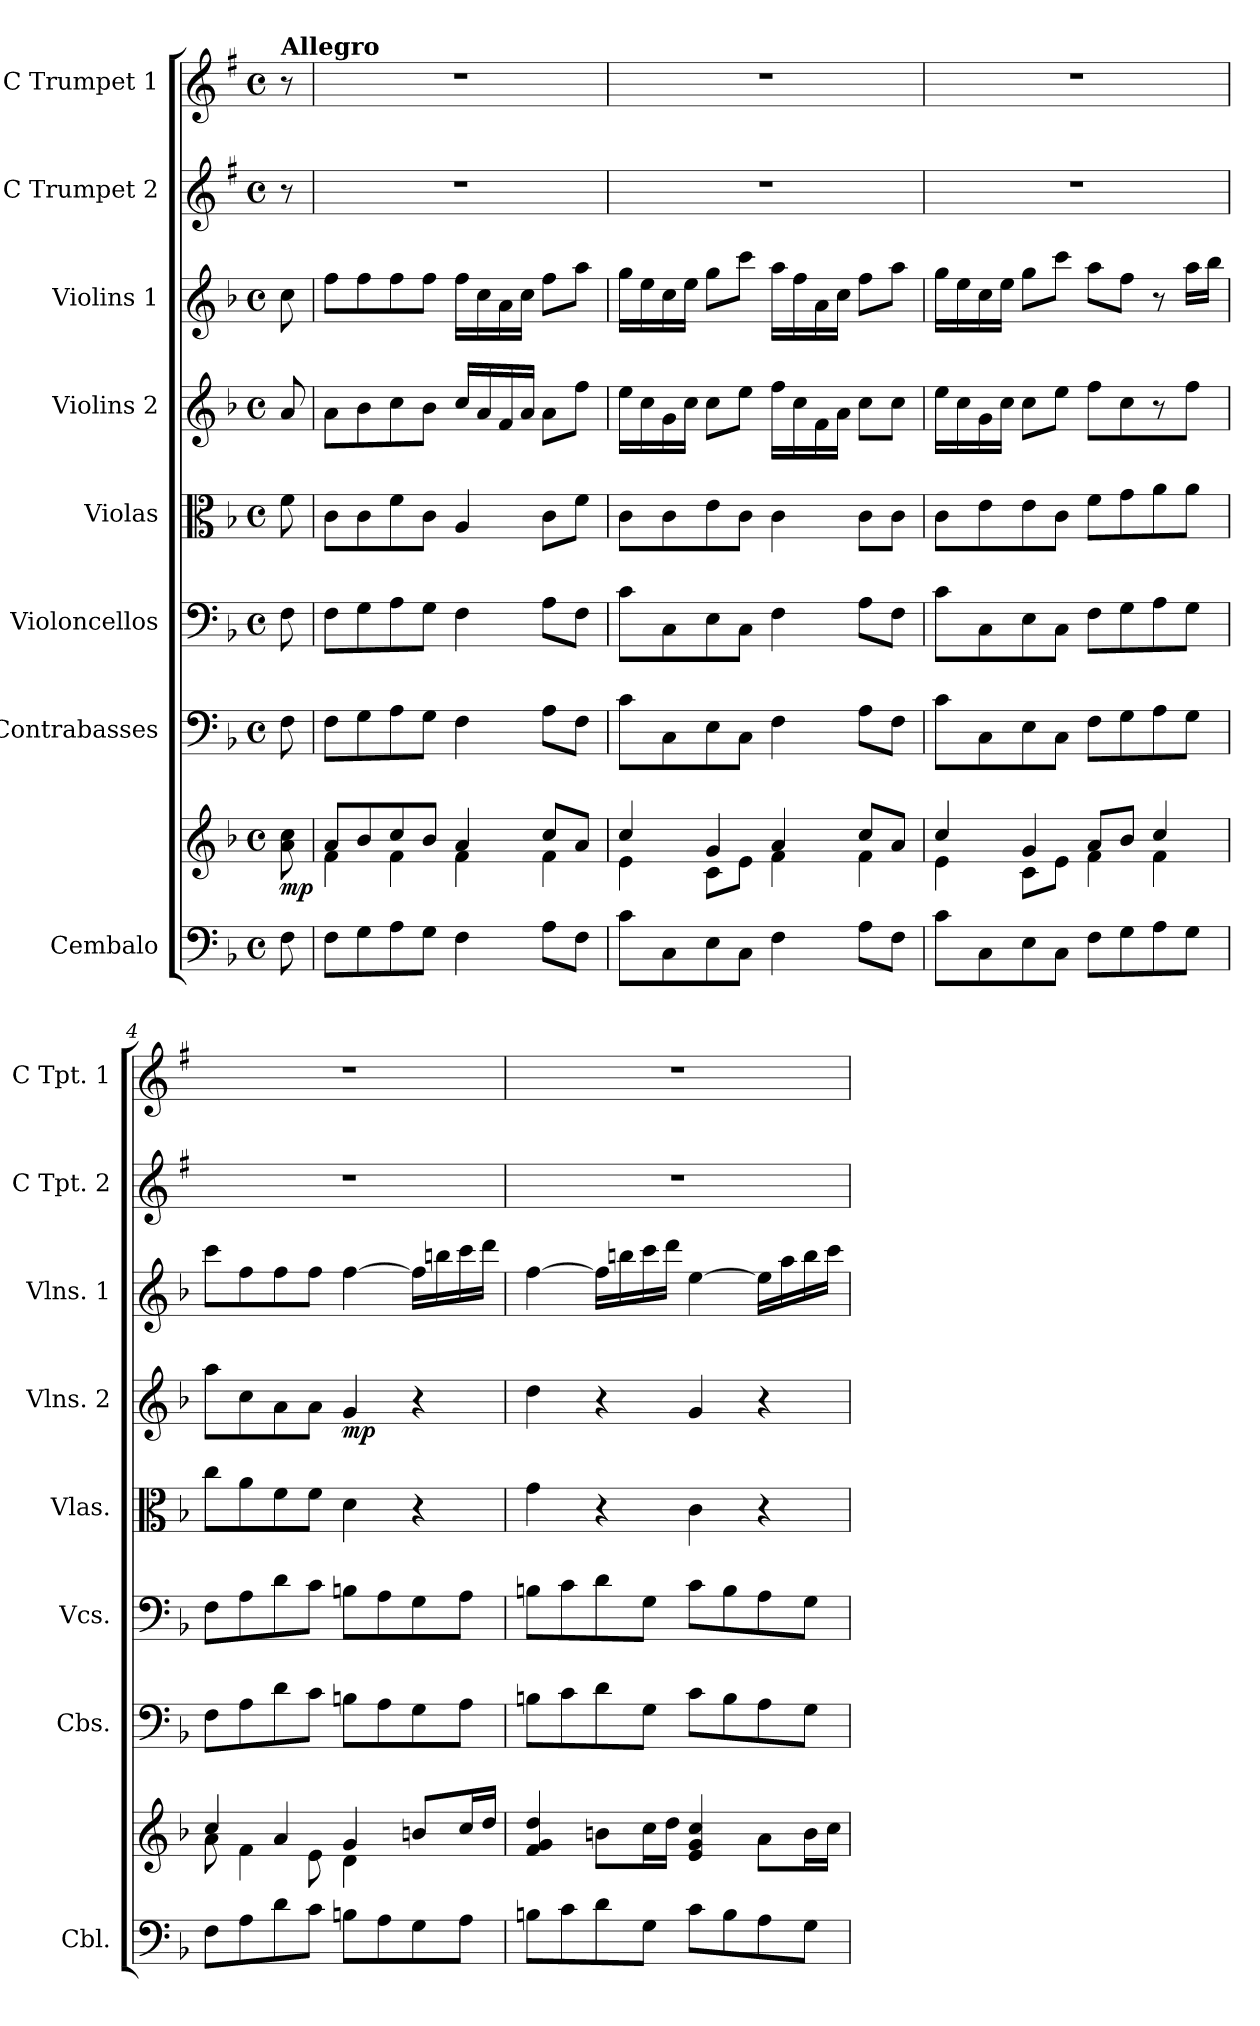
**kern	**kern	**dynam	**kern	**kern	**kern	**kern	**dynam	**kern	**kern	**kern
*part8	*part8	*part8	*part7	*part6	*part5	*part4	*part4	*part3	*part2	*part1
*staff9	*staff8	*staff8/9	*staff7	*staff6	*staff5	*staff4	*staff4	*staff3	*staff2	*staff1
*I"Cembalo	*	*	*I"Contrabasses	*I"Violoncellos	*I"Violas	*I"Violins 2	*	*I"Violins 1	*I"C Trumpet 2	*I"C Trumpet 1
*I'Cbl.	*	*	*I'Cbs.	*I'Vcs.	*I'Vlas.	*I'Vlns. 2	*	*I'Vlns. 1	*I'C Tpt. 2	*I'C Tpt. 1
*clefF4	*clefG2	*	*clefF4	*clefF4	*clefC3	*clefG2	*	*clefG2	*clefG2	*clefG2
*	*	*	*	*	*	*	*	*	*ITrd1c2	*ITrd1c2
*k[b-]	*k[b-]	*	*k[b-]	*k[b-]	*k[b-]	*k[b-]	*	*k[b-]	*k[b-]	*k[b-]
*M4/4	*M4/4	*	*M4/4	*M4/4	*M4/4	*M4/4	*	*M4/4	*M4/4	*M4/4
*met(c)	*met(c)	*	*met(c)	*met(c)	*met(c)	*met(c)	*	*met(c)	*met(c)	*met(c)
*MM95	*MM95	*	*MM95	*MM95	*MM95	*MM95	*	*MM95	*MM95	*MM95
=	=	=	=	=	=	=	=	=	=	=
!	!	!	!	!	!	!	!	!	!	!LO:TX:a:B:t=Allegro
!	!	!LO:DY:b	!	!	!	!	!	!	!	!
8F\	8a\ 8cc\	mp	8F\	8F\	8f\	8a/	.	8cc\	8r	8r
=1	=1	=1	=1	=1	=1	=1	=1	=1	=1	=1
*	*^	*	*	*	*	*	*	*	*	*
8F\L	8a/L	4f\	.	8F\L	8F\L	8c\L	8a\L	.	8ff\L	1r	1r
8G\	8b-/	.	.	8G\	8G\	8c\	8b-\	.	8ff\	.	.
8A\	8cc/	4f\	.	8A\	8A\	8f\	8cc\	.	8ff\	.	.
8G\J	8b-/J	.	.	8G\J	8G\J	8c\J	8b-\J	.	8ff\J	.	.
4F\	4a/	4f\	.	4F\	4F\	4A/	16cc/LL	.	16ff\LL	.	.
.	.	.	.	.	.	.	16a/	.	16cc\	.	.
.	.	.	.	.	.	.	16f/	.	16a\	.	.
.	.	.	.	.	.	.	16a/JJ	.	16cc\JJ	.	.
8A\L	8cc/L	4f\	.	8A\L	8A\L	8c\L	8a\L	.	8ff\L	.	.
8F\J	8a/J	.	.	8F\J	8F\J	8f\J	8ff\J	.	8aa\J	.	.
=2	=2	=2	=2	=2	=2	=2	=2	=2	=2	=2	=2
8c\L	4cc/	4e\	.	8c\L	8c\L	8c\L	16ee\LL	.	16gg\LL	1r	1r
.	.	.	.	.	.	.	16cc\	.	16ee\	.	.
8C\	.	.	.	8C\	8C\	8c\	16g\	.	16cc\	.	.
.	.	.	.	.	.	.	16cc\JJ	.	16ee\JJ	.	.
8E\	4g/	8c\L	.	8E\	8E\	8e\	8cc\L	.	8gg\L	.	.
8C\J	.	8e\J	.	8C\J	8C\J	8c\J	8ee\J	.	8ccc\J	.	.
4F\	4a/	4f\	.	4F\	4F\	4c\	16ff\LL	.	16aa\LL	.	.
.	.	.	.	.	.	.	16cc\	.	16ff\	.	.
.	.	.	.	.	.	.	16f\	.	16a\	.	.
.	.	.	.	.	.	.	16a\JJ	.	16cc\JJ	.	.
8A\L	8cc/L	4f\	.	8A\L	8A\L	8c\L	8cc\L	.	8ff\L	.	.
8F\J	8a/J	.	.	8F\J	8F\J	8c\J	8cc\J	.	8aa\J	.	.
=3	=3	=3	=3	=3	=3	=3	=3	=3	=3	=3	=3
8c\L	4cc/	4e\	.	8c\L	8c\L	8c\L	16ee\LL	.	16gg\LL	1r	1r
.	.	.	.	.	.	.	16cc\	.	16ee\	.	.
8C\	.	.	.	8C\	8C\	8e\	16g\	.	16cc\	.	.
.	.	.	.	.	.	.	16cc\JJ	.	16ee\JJ	.	.
8E\	4g/	8c\L	.	8E\	8E\	8e\	8cc\L	.	8gg\L	.	.
8C\J	.	8e\J	.	8C\J	8C\J	8c\J	8ee\J	.	8ccc\J	.	.
8F\L	8a/L	4f\	.	8F\L	8F\L	8f\L	8ff\L	.	8aa\L	.	.
8G\	8b-/J	.	.	8G\	8G\	8g\	8cc\	.	8ff\J	.	.
8A\	4cc/	4f\	.	8A\	8A\	8a\	8r	.	8r	.	.
8G\J	.	.	.	8G\J	8G\J	8a\J	8ff\J	.	16aa\LL	.	.
.	.	.	.	.	.	.	.	.	16bb-\JJ	.	.
=4	=4	=4	=4	=4	=4	=4	=4	=4	=4	=4	=4
8F\L	4cc/	8a\	.	8F\L	8F\L	8cc\L	8aa\L	.	8ccc\L	1r	1r
8A\	.	4f\	.	8A\	8A\	8a\	8cc\	.	8ff\	.	.
8d\	4a/	.	.	8d\	8d\	8f\	8a\	.	8ff\	.	.
8c\J	.	8e\	.	8c\J	8c\J	8f\J	8a\J	.	8ff\J	.	.
!	!	!	!	!	!	!	!	!LO:DY:b	!	!	!
8Bn\L	4g/	4d\	.	8Bn\L	8Bn\L	4d\	4g/	mp	[4ff\	.	.
8A\	.	.	.	8A\	8A\	.	.	.	.	.	.
8G\	8bn/L	4ryy	.	8G\	8G\	4r	4r	.	16ff\LL]	.	.
.	.	.	.	.	.	.	.	.	16bbn\	.	.
8A\J	16cc/L	.	.	8A\J	8A\J	.	.	.	16ccc\	.	.
.	16dd/JJ	.	.	.	.	.	.	.	16ddd\JJ	.	.
*	*v	*v	*	*	*	*	*	*	*	*	*
!!LO:PB:g=z
=5	=5	=5	=5	=5	=5	=5	=5	=5	=5	=5
8Bn\L	4f/ 4g/ 4dd/	.	8Bn\L	8Bn\L	4g\	4dd\	.	[4ff\	1r	1r
8c\	.	.	8c\	8c\	.	.	.	.	.	.
8d\	8bn\L	.	8d\	8d\	4r	4r	.	16ff\LL]	.	.
.	.	.	.	.	.	.	.	16bbn\	.	.
8G\J	16cc\L	.	8G\J	8G\J	.	.	.	16ccc\	.	.
.	16dd\JJ	.	.	.	.	.	.	16ddd\JJ	.	.
8c\L	4e/ 4g/ 4cc/	.	8c\L	8c\L	4c\	4g/	.	[4ee\	.	.
8B\	.	.	8B\	8B\	.	.	.	.	.	.
8A\	8a\L	.	8A\	8A\	4r	4r	.	16ee\LL]	.	.
.	.	.	.	.	.	.	.	16aa\	.	.
8G\J	16b\L	.	8G\J	8G\J	.	.	.	16bb\	.	.
.	16cc\JJ	.	.	.	.	.	.	16ccc\JJ	.	.
=	=	=	=	=	=	=	=	=	=	=
*-	*-	*-	*-	*-	*-	*-	*-	*-	*-	*-
